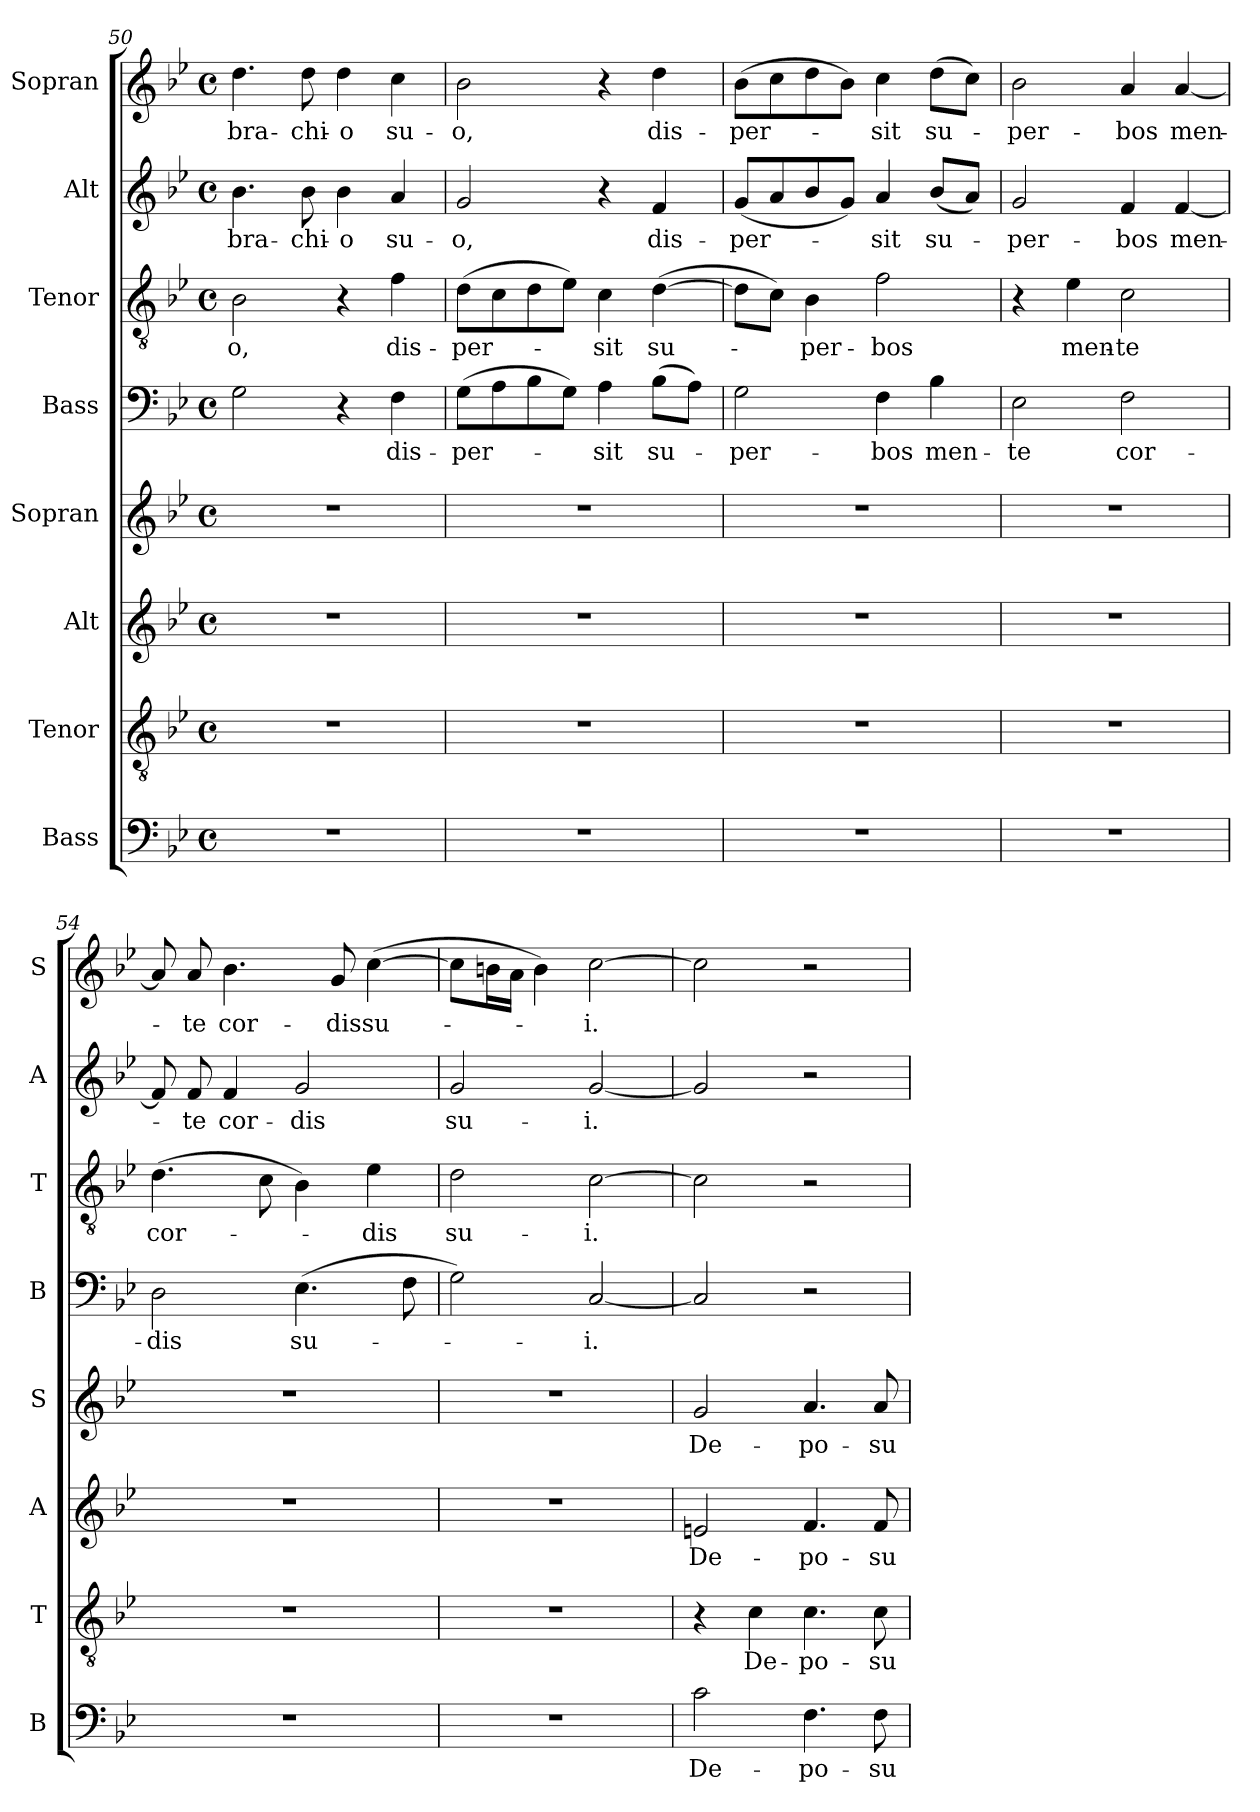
**kern	**text	**kern	**text	**kern	**text	**kern	**text	**kern	**text	**kern	**text	**kern	**text	**kern	**text
*part8	*part8	*part7	*part7	*part6	*part6	*part5	*part5	*part4	*part4	*part3	*part3	*part2	*part2	*part1	*part1
*staff8	*staff8	*staff7	*staff7	*staff6	*staff6	*staff5	*staff5	*staff4	*staff4	*staff3	*staff3	*staff2	*staff2	*staff1	*staff1
*I"Bass	*	*I"Tenor	*	*I"Alt	*	*I"Sopran	*	*I"Bass	*	*I"Tenor	*	*I"Alt	*	*I"Sopran	*
*I'B	*	*I'T	*	*I'A	*	*I'S	*	*I'B	*	*I'T	*	*I'A	*	*I'S	*
*clefF4	*	*clefGv2	*	*clefG2	*	*clefG2	*	*clefF4	*	*clefGv2	*	*clefG2	*	*clefG2	*
*k[b-e-]	*	*k[b-e-]	*	*k[b-e-]	*	*k[b-e-]	*	*k[b-e-]	*	*k[b-e-]	*	*k[b-e-]	*	*k[b-e-]	*
*B-:	*	*B-:	*	*B-:	*	*B-:	*	*B-:	*	*B-:	*	*B-:	*	*B-:	*
*M4/4	*	*M4/4	*	*M4/4	*	*M4/4	*	*M4/4	*	*M4/4	*	*M4/4	*	*M4/4	*
*met(c)	*	*met(c)	*	*met(c)	*	*met(c)	*	*met(c)	*	*met(c)	*	*met(c)	*	*met(c)	*
=50	=50	=50	=50	=50	=50	=50	=50	=50	=50	=50	=50	=50	=50	=50	=50
1r	.	1r	.	1r	.	1r	.	2G\	.	2B-\	-o,	4.b-\	bra-	4.dd\	bra-
.	.	.	.	.	.	.	.	.	.	.	.	8b-\	-chi-	8dd\	-chi-
.	.	.	.	.	.	.	.	4r	.	4r	.	4b-\	-o	4dd\	-o
.	.	.	.	.	.	.	.	4F\	dis-	4f\	dis-	4a/	su-	4cc\	su-
!!LO:LB:g=z
=51	=51	=51	=51	=51	=51	=51	=51	=51	=51	=51	=51	=51	=51	=51	=51
1r	.	1r	.	1r	.	1r	.	(8G\L	-per-	(8d\L	-per-	2g/	-o,	2b-\	-o,
.	.	.	.	.	.	.	.	8A\	.	8c\	.	.	.	.	.
.	.	.	.	.	.	.	.	8B-\	.	8d\	.	.	.	.	.
.	.	.	.	.	.	.	.	8G\J)	.	8e-\J)	.	.	.	.	.
.	.	.	.	.	.	.	.	4A\	-sit	4c\	-sit	4r	.	4r	.
.	.	.	.	.	.	.	.	(8B-\L	su-	([4d\	su-	4f/	dis-	4dd\	dis-
.	.	.	.	.	.	.	.	8A\J)	.	.	.	.	.	.	.
=52	=52	=52	=52	=52	=52	=52	=52	=52	=52	=52	=52	=52	=52	=52	=52
1r	.	1r	.	1r	.	1r	.	2G\	-per-	8d\L]	.	(8g/L	-per-	(8b-\L	-per-
.	.	.	.	.	.	.	.	.	.	8c\J)	.	8a/	.	8cc\	.
.	.	.	.	.	.	.	.	.	.	4B-\	-per-	8b-/	.	8dd\	.
.	.	.	.	.	.	.	.	.	.	.	.	8g/J)	.	8b-\J)	.
.	.	.	.	.	.	.	.	4F\	-bos	2f\	-bos	4a/	-sit	4cc\	-sit
.	.	.	.	.	.	.	.	4B-\	men-	.	.	(8b-/L	su-	(8dd\L	su-
.	.	.	.	.	.	.	.	.	.	.	.	8a/J)	.	8cc\J)	.
=53	=53	=53	=53	=53	=53	=53	=53	=53	=53	=53	=53	=53	=53	=53	=53
1r	.	1r	.	1r	.	1r	.	2E-\	-te	4r	.	2g/	-per-	2b-\	-per-
.	.	.	.	.	.	.	.	.	.	4e-\	men-	.	.	.	.
.	.	.	.	.	.	.	.	2F\	cor-	2c\	-te	4f/	-bos	4a/	-bos
.	.	.	.	.	.	.	.	.	.	.	.	[4f/	men-	[4a/	men-
=54	=54	=54	=54	=54	=54	=54	=54	=54	=54	=54	=54	=54	=54	=54	=54
1r	.	1r	.	1r	.	1r	.	2D\	-dis	(4.d\	cor-	8f/]	.	8a/]	.
.	.	.	.	.	.	.	.	.	.	.	.	8f/	-te	8a/	-te
.	.	.	.	.	.	.	.	.	.	.	.	4f/	cor-	4.b-\	cor-
.	.	.	.	.	.	.	.	.	.	8c\	.	.	.	.	.
.	.	.	.	.	.	.	.	(4.E-\	su-	4B-\)	.	2g/	-dis	.	.
.	.	.	.	.	.	.	.	.	.	.	.	.	.	8g/	-dis
.	.	.	.	.	.	.	.	.	.	4e-\	-dis	.	.	([4cc\	su-
.	.	.	.	.	.	.	.	8F\	.	.	.	.	.	.	.
=55	=55	=55	=55	=55	=55	=55	=55	=55	=55	=55	=55	=55	=55	=55	=55
1r	.	1r	.	1r	.	1r	.	2G\)	.	2d\	su-	2g/	su-	8cc\L]	.
.	.	.	.	.	.	.	.	.	.	.	.	.	.	16bn\L	.
.	.	.	.	.	.	.	.	.	.	.	.	.	.	16a\JJ	.
.	.	.	.	.	.	.	.	.	.	.	.	.	.	4b\)	.
.	.	.	.	.	.	.	.	[2C/	-i.	[2c\	-i.	[2g/	-i.	[2cc\	-i.
!!LO:PB:g=z
=56	=56	=56	=56	=56	=56	=56	=56	=56	=56	=56	=56	=56	=56	=56	=56
2c\	De-	4r	.	2en/	De-	2g/	De-	2C/]	.	2c\]	.	2g/]	.	2cc\]	.
.	.	4c\	De-	.	.	.	.	.	.	.	.	.	.	.	.
4.F\	-po-	4.c\	-po-	4.f/	-po-	4.a/	-po-	2r	.	2r	.	2r	.	2r	.
8F\	-su-	8c\	-su-	8f/	-su-	8a/	-su-	.	.	.	.	.	.	.	.
=	=	=	=	=	=	=	=	=	=	=	=	=	=	=	=
*-	*-	*-	*-	*-	*-	*-	*-	*-	*-	*-	*-	*-	*-	*-	*-
